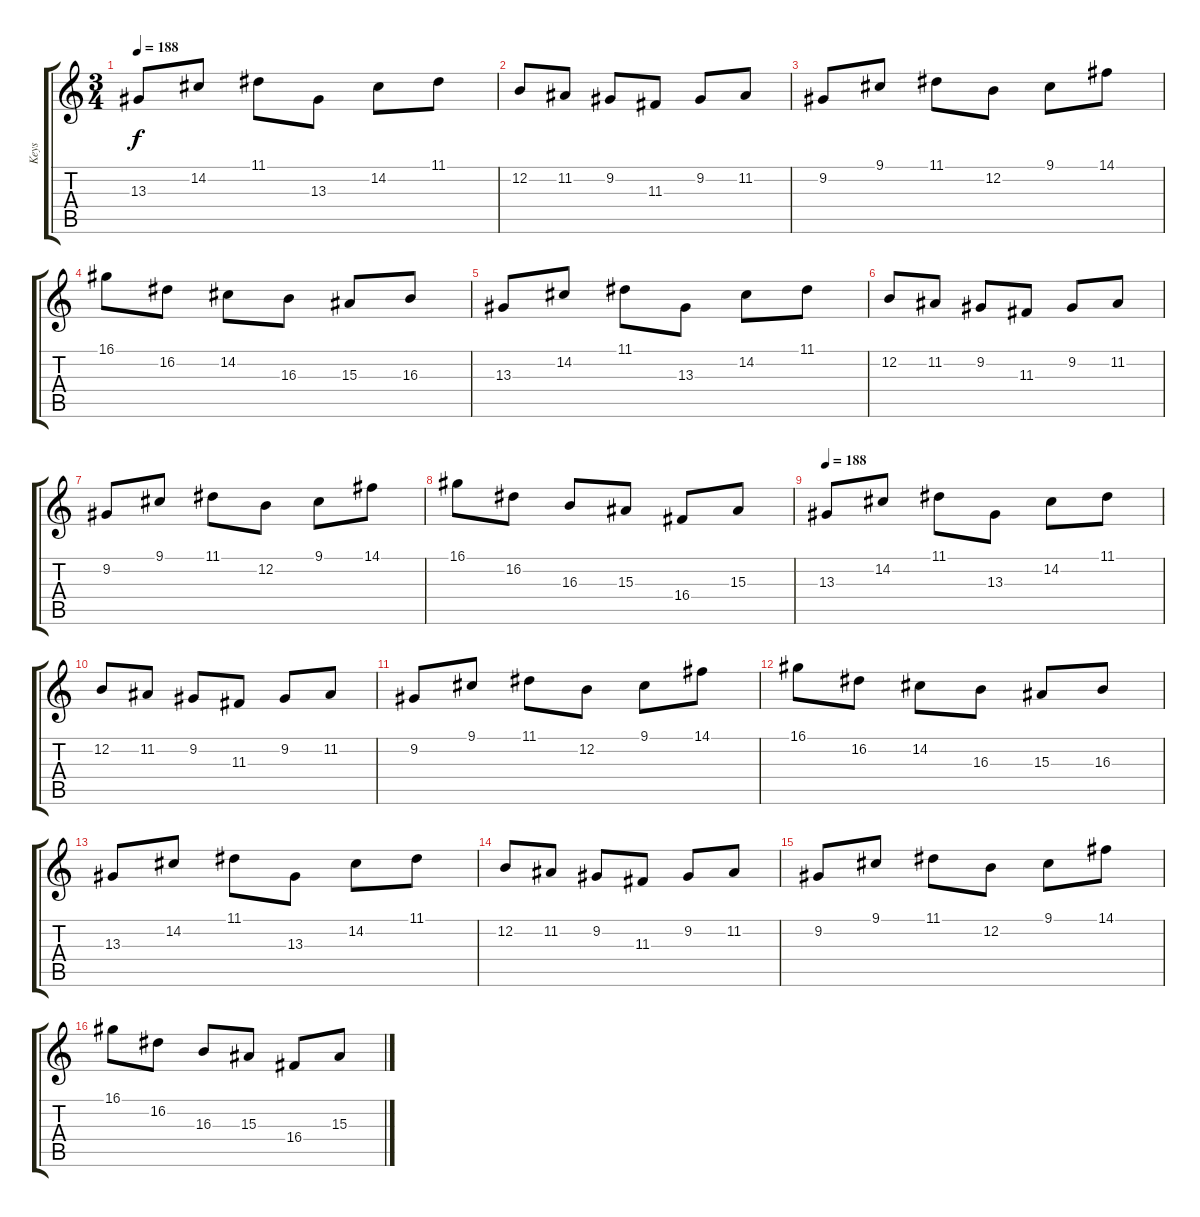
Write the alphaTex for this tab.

\track ("Keys" "Keys") {instrument fx8scifi}
\staff {score tabs}
\tuning (E4 B3 G3 D3 A2 E2) {hide}
\ts (3 4)
\tempo 188
\clef g2
\ks c
13.3.8{dy f} 14.2.8 11.1.8 13.3.8 14.2.8 11.1.8 |
12.2.8 11.2.8 9.2.8 11.3.8 9.2.8 11.2.8 |
9.2.8 9.1.8 11.1.8 12.2.8 9.1.8 14.1.8 |
16.1.8 16.2.8 14.2.8 16.3.8 15.3.8 16.3.8 |
13.3.8 14.2.8 11.1.8 13.3.8 14.2.8 11.1.8 |
12.2.8 11.2.8 9.2.8 11.3.8 9.2.8 11.2.8 |
9.2.8 9.1.8 11.1.8 12.2.8 9.1.8 14.1.8 |
16.1.8 16.2.8 16.3.8 15.3.8 16.4.8 15.3.8 |
\tempo 188
13.3.8 14.2.8 11.1.8 13.3.8 14.2.8 11.1.8 |
12.2.8 11.2.8 9.2.8 11.3.8 9.2.8 11.2.8 |
9.2.8 9.1.8 11.1.8 12.2.8 9.1.8 14.1.8 |
16.1.8 16.2.8 14.2.8 16.3.8 15.3.8 16.3.8 |
13.3.8 14.2.8 11.1.8 13.3.8 14.2.8 11.1.8 |
12.2.8 11.2.8 9.2.8 11.3.8 9.2.8 11.2.8 |
9.2.8 9.1.8 11.1.8 12.2.8 9.1.8 14.1.8 |
16.1.8 16.2.8 16.3.8 15.3.8 16.4.8 15.3.8
